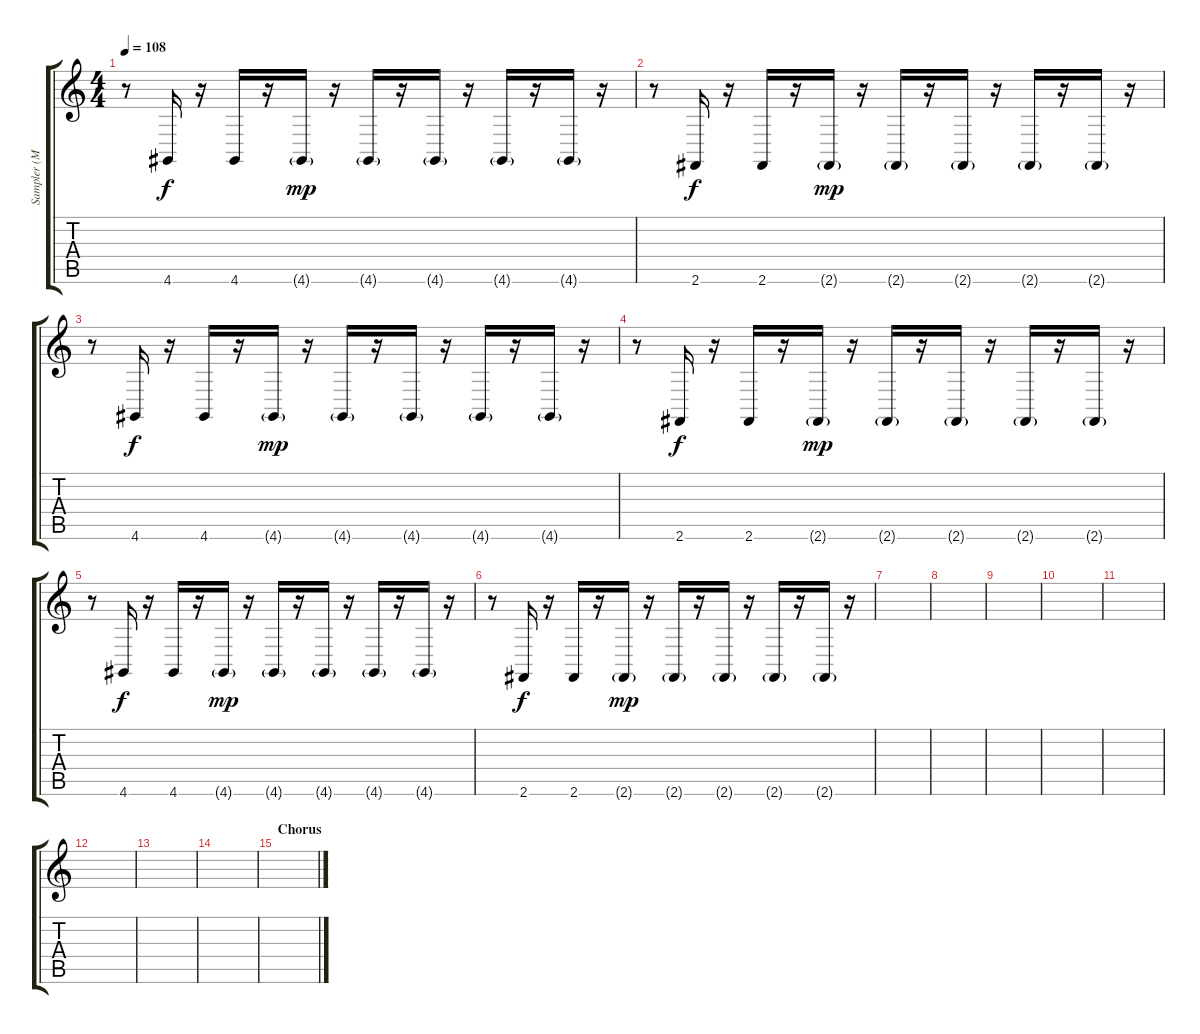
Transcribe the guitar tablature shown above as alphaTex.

\track ("Sampler (Mr.Hahn)" "Sampler (M") {instrument lead5charang}
\staff {score tabs}
\tuning (E4 B3 G3 D3 A2 E2) {hide}
\ts (4 4)
\tempo 108
\clef g2
\ks c
r.8{dy mp balance 5} 4.6.16{dy f} r.16 4.6.16 r.16 4.6{g}.16{dy mp} r.16 4.6{g}.16 r.16 4.6{g}.16 r.16 4.6{g}.16 r.16 4.6{g}.16 r.16 |
r.8{balance 5} 2.6.16{dy f} r.16 2.6.16 r.16 2.6{g}.16{dy mp} r.16 2.6{g}.16 r.16 2.6{g}.16 r.16 2.6{g}.16 r.16 2.6{g}.16 r.16 |
r.8{balance 5} 4.6.16{dy f} r.16 4.6.16 r.16 4.6{g}.16{dy mp} r.16 4.6{g}.16 r.16 4.6{g}.16 r.16 4.6{g}.16 r.16 4.6{g}.16 r.16 |
r.8{balance 5} 2.6.16{dy f} r.16 2.6.16 r.16 2.6{g}.16{dy mp} r.16 2.6{g}.16 r.16 2.6{g}.16 r.16 2.6{g}.16 r.16 2.6{g}.16 r.16 |
r.8{balance 5} 4.6.16{dy f} r.16 4.6.16 r.16 4.6{g}.16{dy mp} r.16 4.6{g}.16 r.16 4.6{g}.16 r.16 4.6{g}.16 r.16 4.6{g}.16 r.16 |
r.8{balance 5} 2.6.16{dy f} r.16 2.6.16 r.16 2.6{g}.16{dy mp} r.16 2.6{g}.16 r.16 2.6{g}.16 r.16 2.6{g}.16 r.16 2.6{g}.16 r.16 |
|
|
|
|
|
|
|
|
\section ("" "Chorus")
